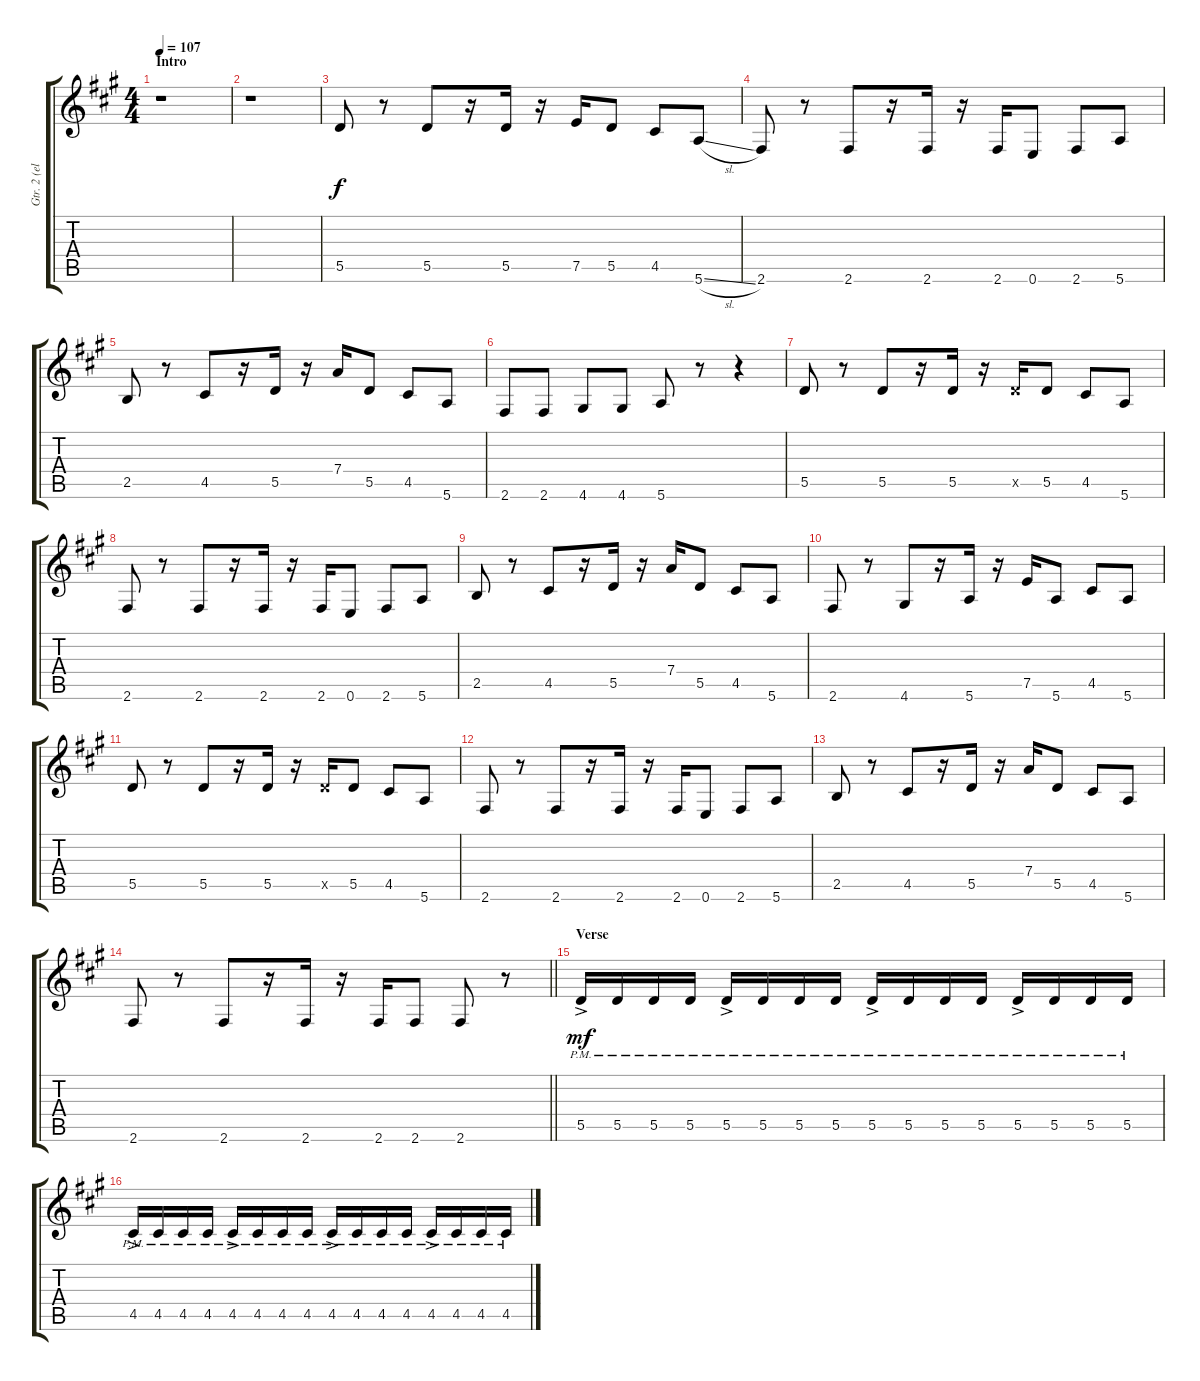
\track ("Gtr. 2 (elec.)" "Gtr. 2 (el") {instrument distortionguitar}
\staff {score tabs}
\tuning (E4 B3 G3 D3 A2 E2) {hide}
\ts (4 4)
\section ("" "Intro")
\tempo 107
\clef g2
\ks f#minor
r.1{dy f instrument distortionguitar} |
r.1 |
5.5.8 r.8 5.5.8 r.16 5.5.16 r.16 7.5.16 5.5.8 4.5.8 5.6{sl}.8 |
2.6.8 r.8 2.6.8 r.16 2.6.16 r.16 2.6.16 0.6.8 2.6.8 5.6.8 |
2.5.8 r.8 4.5.8 r.16 5.5.16 r.16 7.4.16 5.5.8 4.5.8 5.6.8 |
2.6.8 2.6.8 4.6.8 4.6.8 5.6.8 r.8 r.4 |
5.5.8 r.8 5.5.8 r.16 5.5.16 r.16 5.5{x}.16 5.5.8 4.5.8 5.6.8 |
2.6.8 r.8 2.6.8 r.16 2.6.16 r.16 2.6.16 0.6.8 2.6.8 5.6.8 |
2.5.8 r.8 4.5.8 r.16 5.5.16 r.16 7.4.16 5.5.8 4.5.8 5.6.8 |
2.6.8 r.8 4.6.8 r.16 5.6.16 r.16 7.5.16 5.6.8 4.5.8 5.6.8 |
5.5.8 r.8 5.5.8 r.16 5.5.16 r.16 5.5{x}.16 5.5.8 4.5.8 5.6.8 |
2.6.8 r.8 2.6.8 r.16 2.6.16 r.16 2.6.16 0.6.8 2.6.8 5.6.8 |
2.5.8 r.8 4.5.8 r.16 5.5.16 r.16 7.4.16 5.5.8 4.5.8 5.6.8 |
\barLineRight lightlight
2.6.8 r.8 2.6.8 r.16 2.6.16 r.16 2.6.16 2.6.8 2.6.8 r.8 |
\section ("" "Verse")
5.5{ac pm}.16{dy mf volume 8} 5.5{pm}.16 5.5{pm}.16 5.5{pm}.16 5.5{ac pm}.16 5.5{pm}.16 5.5{pm}.16 5.5{pm}.16 5.5{ac pm}.16 5.5{pm}.16 5.5{pm}.16 5.5{pm}.16 5.5{ac pm}.16 5.5{pm}.16 5.5{pm}.16 5.5{pm}.16 |
4.5{ac pm}.16 4.5{pm}.16 4.5{pm}.16 4.5{pm}.16 4.5{ac pm}.16 4.5{pm}.16 4.5{pm}.16 4.5{pm}.16 4.5{ac pm}.16 4.5{pm}.16 4.5{pm}.16 4.5{pm}.16 4.5{ac pm}.16 4.5{pm}.16 4.5{pm}.16 4.5{pm}.16
